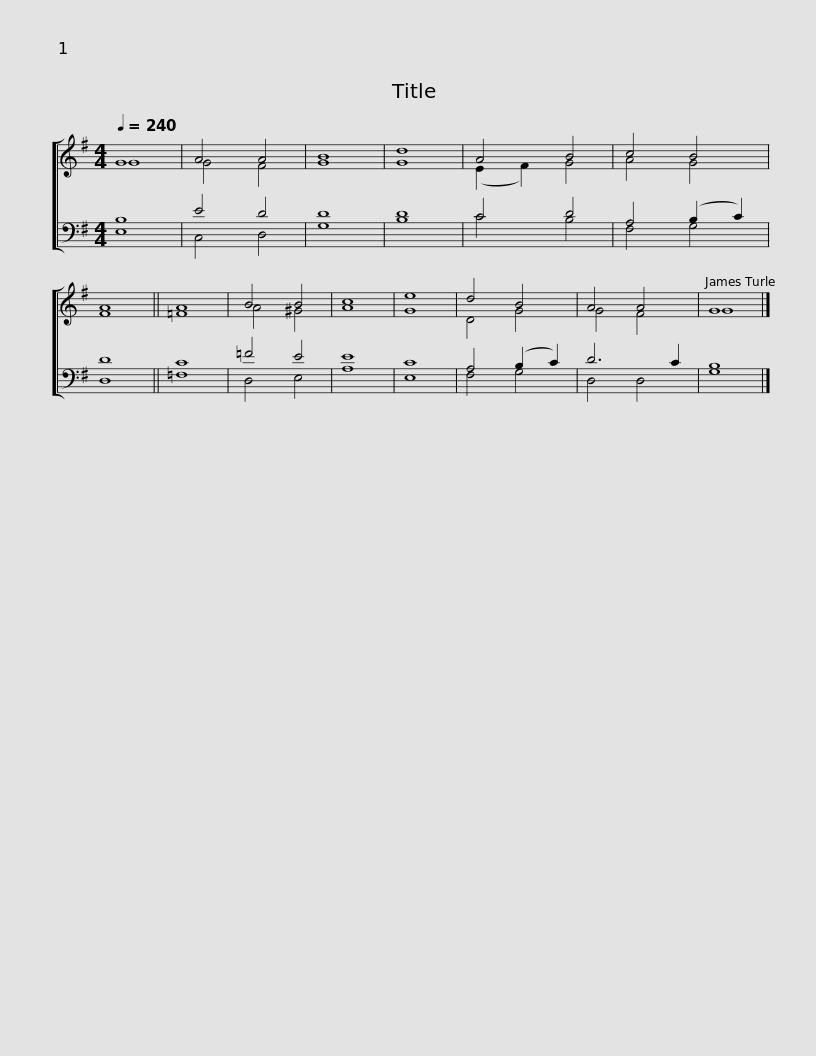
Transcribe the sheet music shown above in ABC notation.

X:1
%%score [ ( 1 2 ) ( 3 4 ) ]
L:1/8
Q:1/4=240
M:4/4
I:linebreak $
K:G
V:1 treble
V:2 treble
V:3 bass
V:4 bass
V:1
 G8 | A4 A4 | B8 | d8 | A4 B4 | %5
 c4 B4 | A8 || A8 | B4 B4 | c8 | %10
 e8 | d4 B4 | A4 A4 | G8 |] %14
V:2
 G8 | G4 F4 | G8 | G8 | (E2 F2) G4 | %5
 A4 G4 | F8 || =F8 | A4 ^G4 | A8 | %10
 G8 | D4 G4 | G4 F4 | G8 |] %14
V:3
 B,8 | E4 D4 | D8 | D8 | C4 D4 | %5
 A,4 (B,2 C2) | D8 || C8 | =F4 E4 | E8 | %10
 C8 | A,4 (B,2 C2) | D6 C2 | B,8 |] %14
V:4
 E,8 | C,4 D,4 | G,8 | B,8 | C4 B,4 | %5
 F,4 G,4 | D,8 || =F,8 | D,4 E,4 | A,8 | %10
 E,8 | F,4 G,4 | D,4 D,4 | G,8 |] %14
